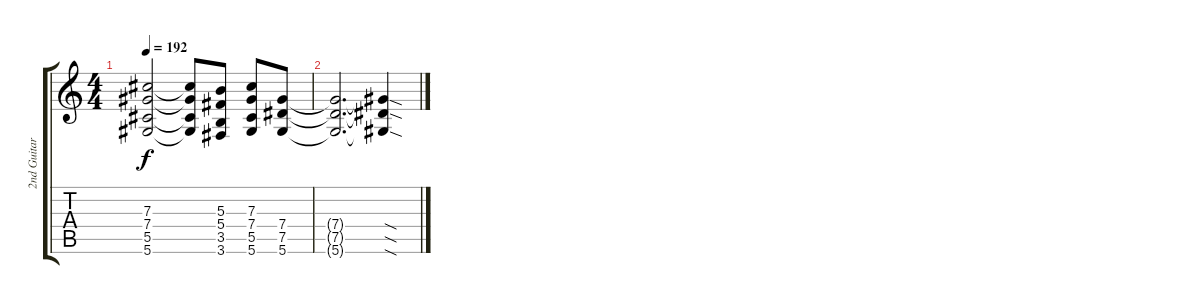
\track ("2nd Guitar" "2nd Guitar") {instrument overdrivenguitar}
\staff {score tabs}
\tuning (Eb4 Bb3 Gb3 Db3 Ab2 Eb2) {hide}
\ts (4 4)
\tempo 192
\clef g2
\ks c
(7.3{t} 7.4{t} 5.5{t} 5.6{t}).2{dy f} (7.3{t} 7.4{t} 5.5{t} 5.6{t}).8 (5.3 5.4 3.5 3.6).8 (7.3 7.4 5.5 5.6).8 (7.4 7.5 5.6).8 |
(7.4{t} 7.5{t} 5.6{t}).2{d} (7.4{sod t} 7.5{sod t} 5.6{sod t}).4
